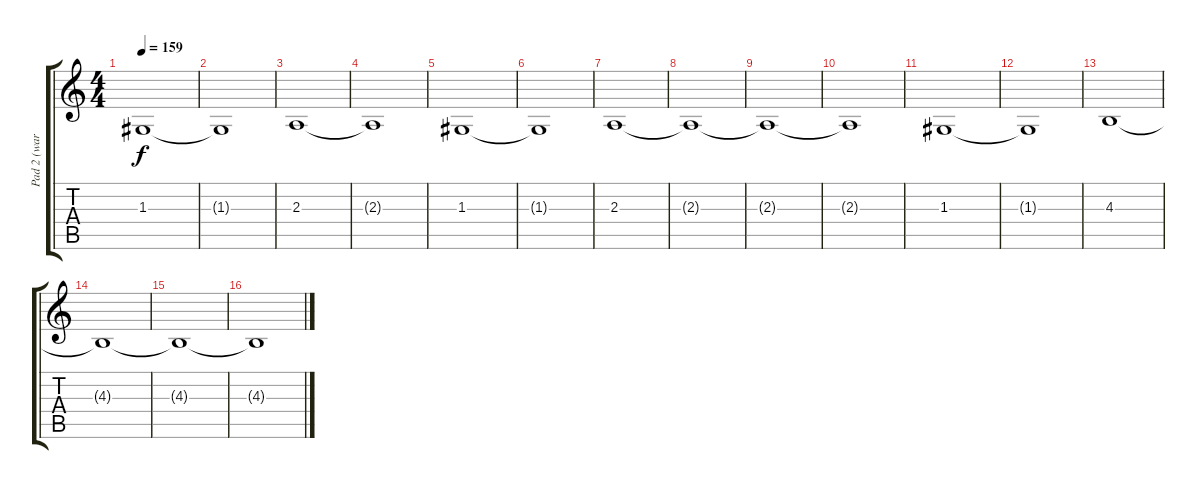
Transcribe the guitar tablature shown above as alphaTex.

\track ("Pad 2 (warm)" "Pad 2 (war") {instrument pad2warm}
\staff {score tabs}
\tuning (E4 B3 G3 D3 A2 E2) {hide}
\ts (4 4)
\tempo 159
\clef g2
\ks c
1.3.1{dy f} |
1.3{t}.1 |
2.3.1 |
2.3{t}.1 |
1.3.1 |
1.3{t}.1 |
2.3.1 |
2.3{t}.1 |
2.3{t}.1 |
2.3{t}.1 |
1.3.1 |
1.3{t}.1 |
4.3.1 |
4.3{t}.1 |
4.3{t}.1 |
4.3{t}.1
